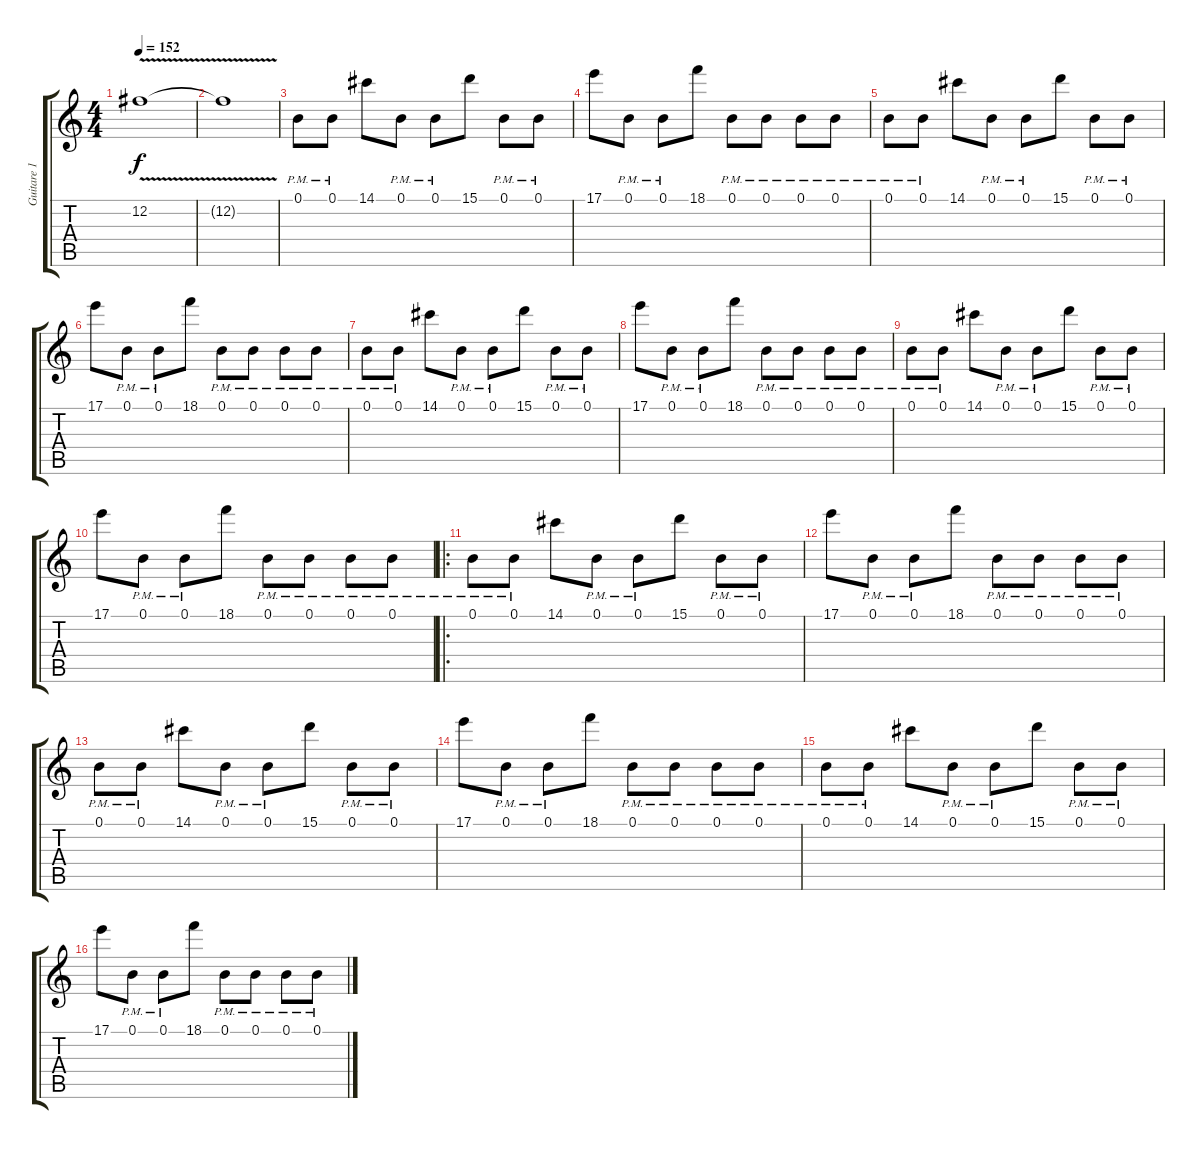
\track ("Guitare 1" "Guitare 1") {instrument distortionguitar}
\staff {score tabs}
\tuning (B3 Gb3 D3 A2 E2 B1) {hide}
\ts (4 4)
\tempo 152
\clef g2
\ks c
12.2{v}.1{dy f} |
12.2{t}.1 |
0.1{pm}.8 0.1{pm}.8 14.1.8 0.1{pm}.8 0.1{pm}.8 15.1.8 0.1{pm}.8 0.1{pm}.8 |
17.1.8 0.1{pm}.8 0.1{pm}.8 18.1.8 0.1{pm}.8 0.1{pm}.8 0.1{pm}.8 0.1{pm}.8 |
0.1{pm}.8 0.1{pm}.8 14.1.8 0.1{pm}.8 0.1{pm}.8 15.1.8 0.1{pm}.8 0.1{pm}.8 |
17.1.8 0.1{pm}.8 0.1{pm}.8 18.1.8 0.1{pm}.8 0.1{pm}.8 0.1{pm}.8 0.1{pm}.8 |
0.1{pm}.8 0.1{pm}.8 14.1.8 0.1{pm}.8 0.1{pm}.8 15.1.8 0.1{pm}.8 0.1{pm}.8 |
17.1.8 0.1{pm}.8 0.1{pm}.8 18.1.8 0.1{pm}.8 0.1{pm}.8 0.1{pm}.8 0.1{pm}.8 |
0.1{pm}.8 0.1{pm}.8 14.1.8 0.1{pm}.8 0.1{pm}.8 15.1.8 0.1{pm}.8 0.1{pm}.8 |
17.1.8 0.1{pm}.8 0.1{pm}.8 18.1.8 0.1{pm}.8 0.1{pm}.8 0.1{pm}.8 0.1{pm}.8 |
\ro
0.1{pm}.8 0.1{pm}.8 14.1.8 0.1{pm}.8 0.1{pm}.8 15.1.8 0.1{pm}.8 0.1{pm}.8 |
17.1.8 0.1{pm}.8 0.1{pm}.8 18.1.8 0.1{pm}.8 0.1{pm}.8 0.1{pm}.8 0.1{pm}.8 |
0.1{pm}.8 0.1{pm}.8 14.1.8 0.1{pm}.8 0.1{pm}.8 15.1.8 0.1{pm}.8 0.1{pm}.8 |
17.1.8 0.1{pm}.8 0.1{pm}.8 18.1.8 0.1{pm}.8 0.1{pm}.8 0.1{pm}.8 0.1{pm}.8 |
0.1{pm}.8 0.1{pm}.8 14.1.8 0.1{pm}.8 0.1{pm}.8 15.1.8 0.1{pm}.8 0.1{pm}.8 |
17.1.8 0.1{pm}.8 0.1{pm}.8 18.1.8 0.1{pm}.8 0.1{pm}.8 0.1{pm}.8 0.1{pm}.8
